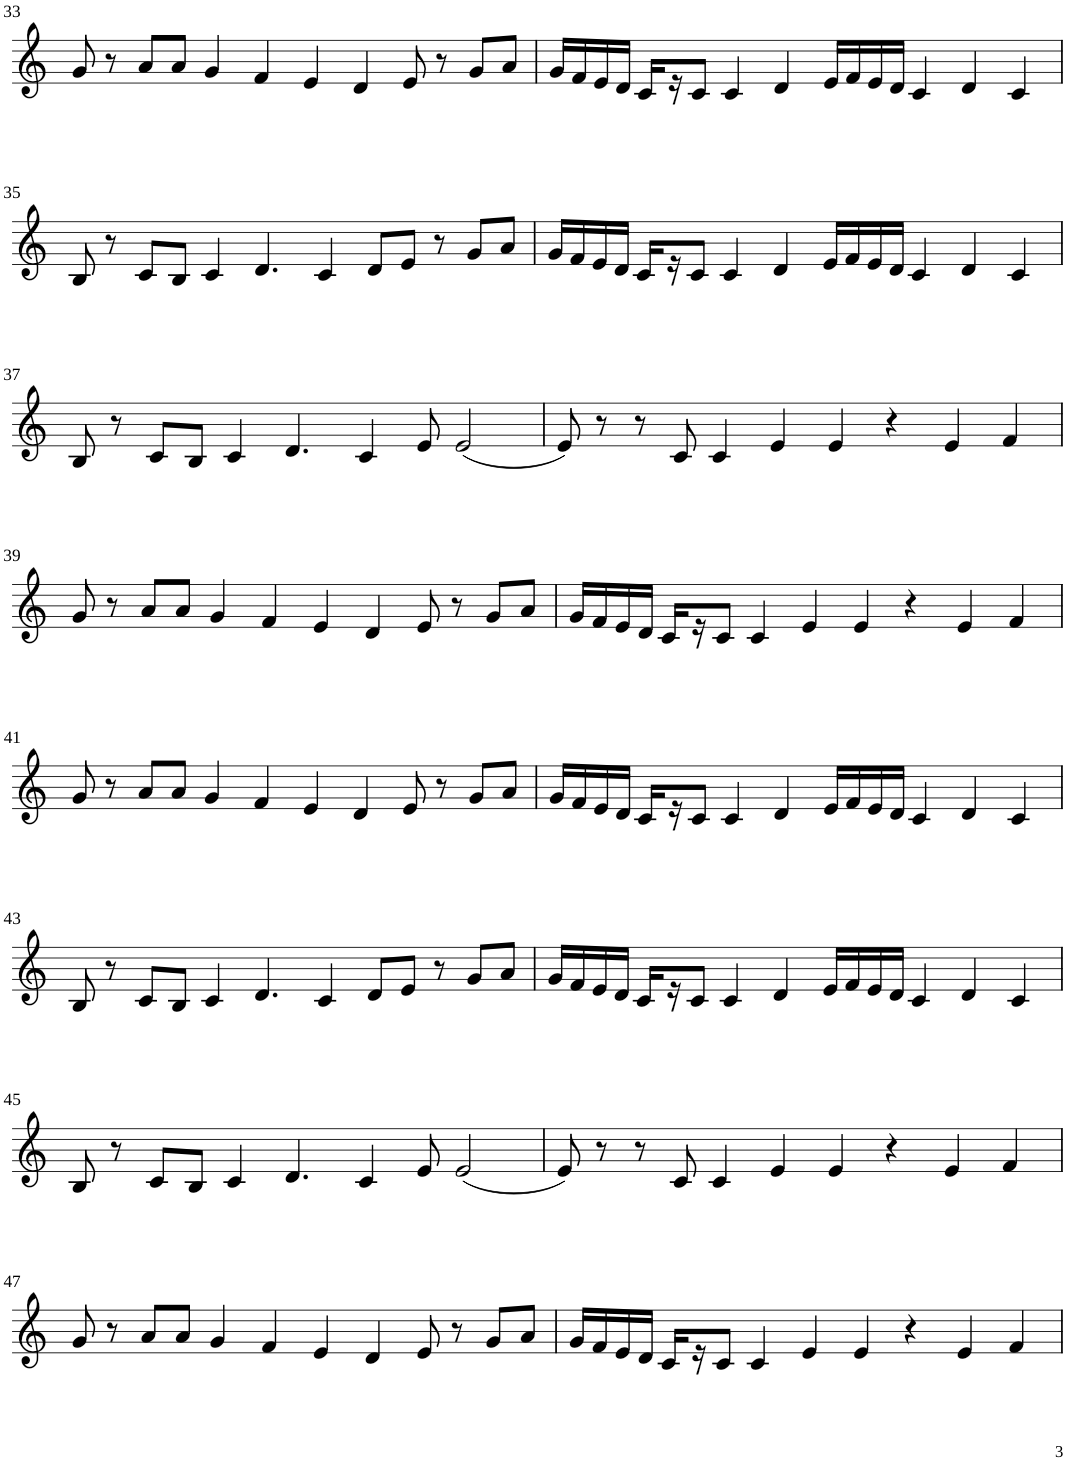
**kern
*part1
*staff1
*I"Violin
!!LO:PB:g=z
*clefG2
*k[]
*M8/4
=33
8g/
8r
8a/L
8a/J
4g/
4f/
4e/
4d/
8e/
8r
8g/L
8a/J
=34
16g/LL
16f/
16e/
16d/JJ
16c/LL
16r
8c/J
4c/
4d/
16e/LL
16f/
16e/
16d/JJ
4c/
4d/
4c/
!!LO:LB:g=z
=35
8B/
8r
8c/L
8B/J
4c/
4.d/
4c/
8d/L
8e/J
8r
8g/L
8a/J
=36
16g/LL
16f/
16e/
16d/JJ
16c/LL
16r
8c/J
4c/
4d/
16e/LL
16f/
16e/
16d/JJ
4c/
4d/
4c/
!!LO:LB:g=z
=37
8B/
8r
8c/L
8B/J
4c/
4.d/
4c/
8e/
(2e/
=38
8e/)
8r
8r
8c/
4c/
4e/
4e/
4r
4e/
4f/
!!LO:LB:g=z
=39
8g/
8r
8a/L
8a/J
4g/
4f/
4e/
4d/
8e/
8r
8g/L
8a/J
=40
16g/LL
16f/
16e/
16d/JJ
16c/LL
16r
8c/J
4c/
4e/
4e/
4r
4e/
4f/
!!LO:LB:g=z
=41
8g/
8r
8a/L
8a/J
4g/
4f/
4e/
4d/
8e/
8r
8g/L
8a/J
=42
16g/LL
16f/
16e/
16d/JJ
16c/LL
16r
8c/J
4c/
4d/
16e/LL
16f/
16e/
16d/JJ
4c/
4d/
4c/
!!LO:LB:g=z
=43
8B/
8r
8c/L
8B/J
4c/
4.d/
4c/
8d/L
8e/J
8r
8g/L
8a/J
=44
16g/LL
16f/
16e/
16d/JJ
16c/LL
16r
8c/J
4c/
4d/
16e/LL
16f/
16e/
16d/JJ
4c/
4d/
4c/
!!LO:LB:g=z
=45
8B/
8r
8c/L
8B/J
4c/
4.d/
4c/
8e/
(2e/
=46
8e/)
8r
8r
8c/
4c/
4e/
4e/
4r
4e/
4f/
!!LO:LB:g=z
=47
8g/
8r
8a/L
8a/J
4g/
4f/
4e/
4d/
8e/
8r
8g/L
8a/J
=48
16g/LL
16f/
16e/
16d/JJ
16c/LL
16r
8c/J
4c/
4e/
4e/
4r
4e/
4f/
=
*-
